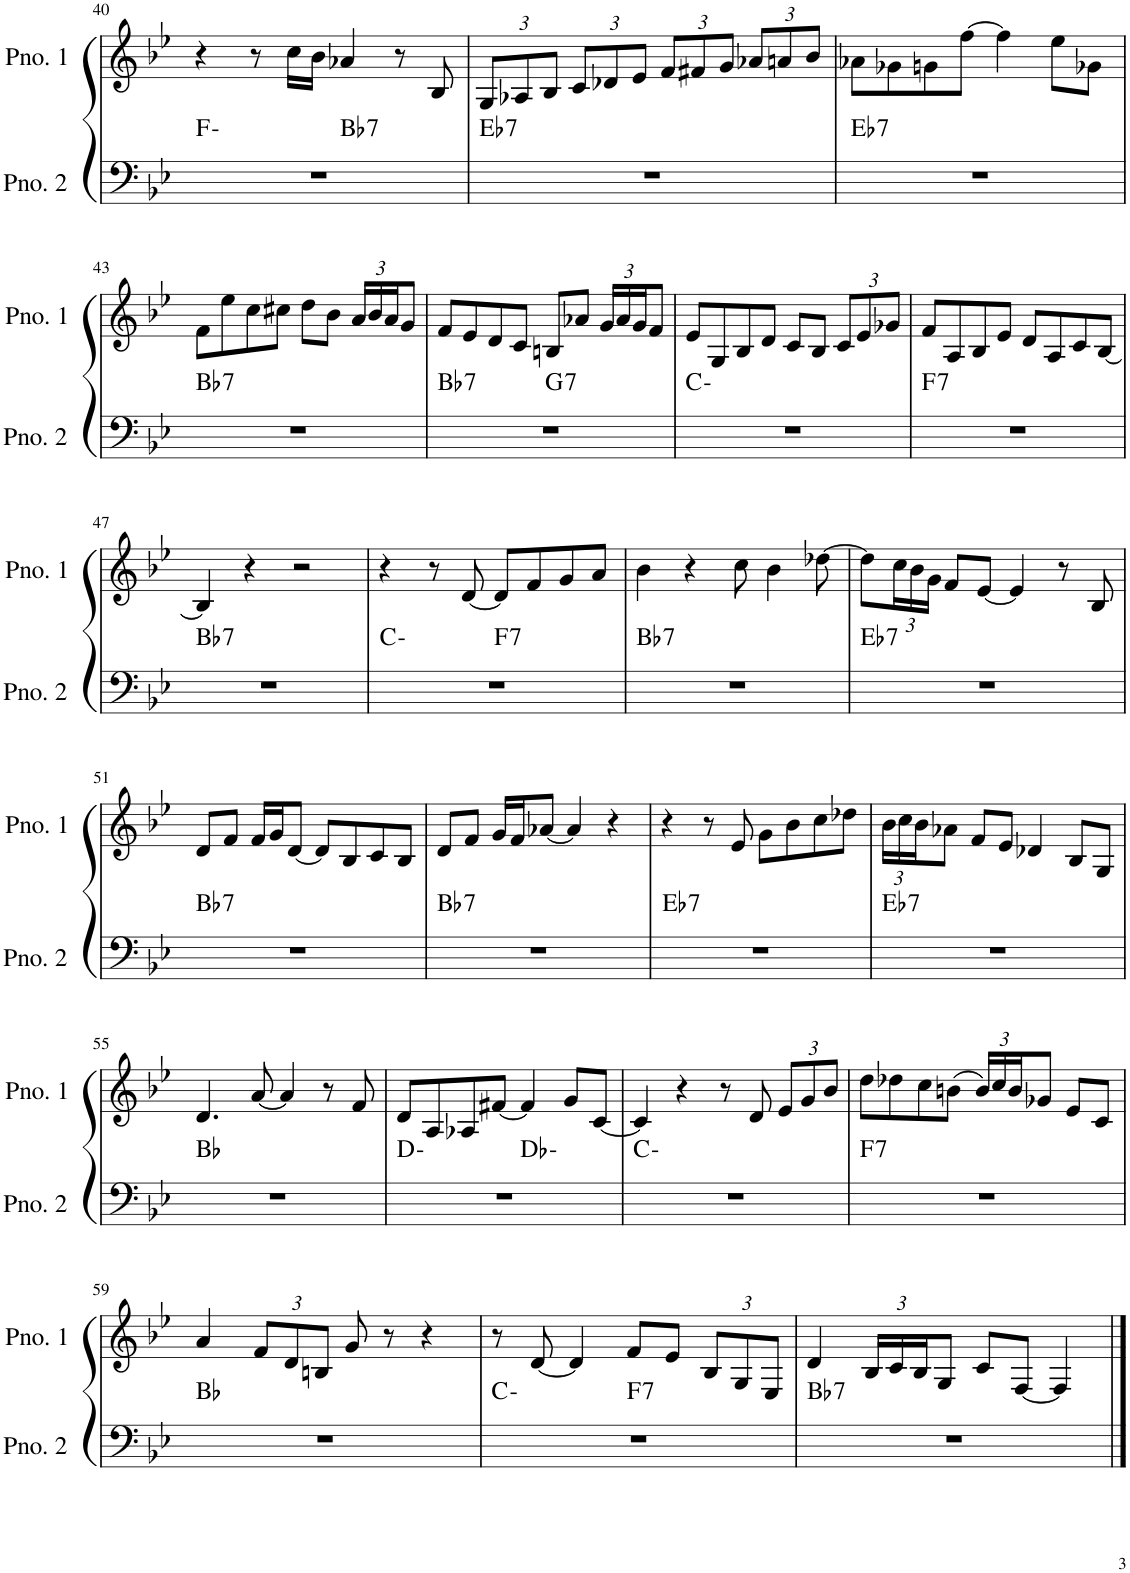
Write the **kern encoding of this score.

**kern	**harte	**kern
*part2	*part2	*part1
*staff2	*	*staff1
*I"ピアノ 2	*	*I"ピアノ 1
!!LO:PB:g=z
*clefF4	*	*clefG2
*k[b-e-]	*	*k[b-e-]
*M4/4	*	*M4/4
=40	=40	=40
*^	*	*
1r	2ryy	F:min	4r
.	.	.	8r
.	.	.	16cc\LL
.	.	.	16b-\JJ
!	!	!LO:H:kt=7	!
.	2ryy	Bb:7	4a-X/
.	.	.	8r
.	.	.	8B-/
*v	*v	*	*
=41	=41	=41
*	*	*Xbrackettup
*^	*	*
!	!	!LO:H:kt=7	!
*v	*v	*	*
1r	Eb:7	12G/L
.	.	12A-X/
.	.	12B-/J
.	.	12c/L
.	.	12d-X/
.	.	12e-/J
.	.	12f/L
.	.	12f#X/
.	.	12g/J
.	.	12a-X/L
.	.	12an/
.	.	12b-/J
=42	=42	=42
!	!LO:H:kt=7	!
1r	Eb:7	8a-X\L
.	.	8g-X\
.	.	8gn\
.	.	[8ff\J
.	.	4ff\]
.	.	8ee-\L
.	.	8g-X\J
!!LO:LB:g=z
=43	=43	=43
!	!LO:H:kt=7	!
1r	Bb:7	8f\L
.	.	8ee-\
.	.	8cc\
.	.	8cc#X\J
.	.	8dd\L
.	.	8b-\J
.	.	24a/LL
.	.	24b-/
.	.	24a/J
.	.	8g/J
=44	=44	=44
!	!LO:H:kt=7	!
*^	*	*
1r	2ryy	Bb:7	8f/L
.	.	.	8e-/
.	.	.	8d/
.	.	.	8c/J
!	!	!LO:H:kt=7	!
.	2ryy	G:7	8Bn/L
.	.	.	8a-X/J
.	.	.	24g/LL
.	.	.	24a-/
.	.	.	24g/J
.	.	.	8f/J
*v	*v	*	*
=45	=45	=45
1r	C:min	8e-/L
.	.	8G/
.	.	8B-/
.	.	8d/J
.	.	8c/L
.	.	8B-/J
.	.	12c/L
.	.	12e-/
.	.	12g-X/J
=46	=46	=46
!	!LO:H:kt=7	!
1r	F:7	8f/L
.	.	8A/
.	.	8B-/
.	.	8e-/J
.	.	8d/L
.	.	8A/
.	.	8c/
.	.	[8B-/J
!!LO:LB:g=z
=47	=47	=47
!	!LO:H:kt=7	!
1r	Bb:7	4B-/]
.	.	4r
.	.	2r
=48	=48	=48
*^	*	*
1r	2ryy	C:min	4r
.	.	.	8r
.	.	.	[8d/
!	!	!LO:H:kt=7	!
.	2ryy	F:7	8d/L]
.	.	.	8f/
.	.	.	8g/
.	.	.	8a/J
=49	=49	=49	=49
!	!	!LO:H:kt=7	!
*v	*v	*	*
1r	Bb:7	4b-\
.	.	4r
.	.	8cc\
.	.	4b-\
.	.	[8dd-X\
=50	=50	=50
!	!LO:H:kt=7	!
1r	Eb:7	8dd-\L]
.	.	24cc\L
.	.	24b-\
.	.	24g\JJ
.	.	8f/L
.	.	[8e-/J
.	.	4e-/]
.	.	8r
.	.	8B-/
!!LO:LB:g=z
=51	=51	=51
!	!LO:H:kt=7	!
1r	Bb:7	8d/L
.	.	8f/J
.	.	16f/LL
.	.	16g/J
.	.	[8d/J
.	.	8d/L]
.	.	8B-/
.	.	8c/
.	.	8B-/J
=52	=52	=52
!	!LO:H:kt=7	!
1r	Bb:7	8d/L
.	.	8f/J
.	.	16g/LL
.	.	16f/J
.	.	[8a-X/J
.	.	4a-/]
.	.	4r
=53	=53	=53
!	!LO:H:kt=7	!
1r	Eb:7	4r
.	.	8r
.	.	8e-/
.	.	8g\L
.	.	8b-\
.	.	8cc\
.	.	8dd-X\J
=54	=54	=54
!	!LO:H:kt=7	!
1r	Eb:7	24b-\LL
.	.	24cc\
.	.	24b-\J
.	.	8a-X\J
.	.	8f/L
.	.	8e-/J
.	.	4d-X/
.	.	8B-/L
.	.	8G/J
!!LO:LB:g=z
=55	=55	=55
1r	Bb:maj	4.d/
.	.	[8a/
.	.	4a/]
.	.	8r
.	.	8f/
=56	=56	=56
*^	*	*
1r	2ryy	D:min	8d/L
.	.	.	8A/
.	.	.	8A-X/
.	.	.	[8f#X/J
.	2ryy	Db:min	4f#/]
.	.	.	8g/L
.	.	.	[8c/J
*v	*v	*	*
=57	=57	=57
1r	C:min	4c/]
.	.	4r
.	.	8r
.	.	8d/
.	.	12e-/L
.	.	12g/
.	.	12b-/J
=58	=58	=58
!	!LO:H:kt=7	!
1r	F:7	8dd\L
.	.	8dd-X\
.	.	8cc\
.	.	(8bn\J
.	.	24b/LL)
.	.	24cc/
.	.	24b/J
.	.	8g-X/J
.	.	8e-/L
.	.	8c/J
!!LO:LB:g=z
=59	=59	=59
1r	Bb:maj	4a/
.	.	12f/L
.	.	12d/
.	.	12Bn/J
.	.	8g/
.	.	8r
.	.	4r
=60	=60	=60
*^	*	*
1r	2ryy	C:min	8r
.	.	.	[8d/
.	.	.	4d/]
!	!	!LO:H:kt=7	!
.	2ryy	F:7	8f/L
.	.	.	8e-/J
.	.	.	12B-/L
.	.	.	12G/
.	.	.	12E-/J
=61	=61	=61	=61
!	!	!LO:H:kt=7	!
*v	*v	*	*
1r	Bb:7	4d/
.	.	24B-/LL
.	.	24c/
.	.	24B-/J
.	.	8G/J
.	.	8c/L
.	.	[8F/J
.	.	4F/]
==	==	==
*-	*-	*-
